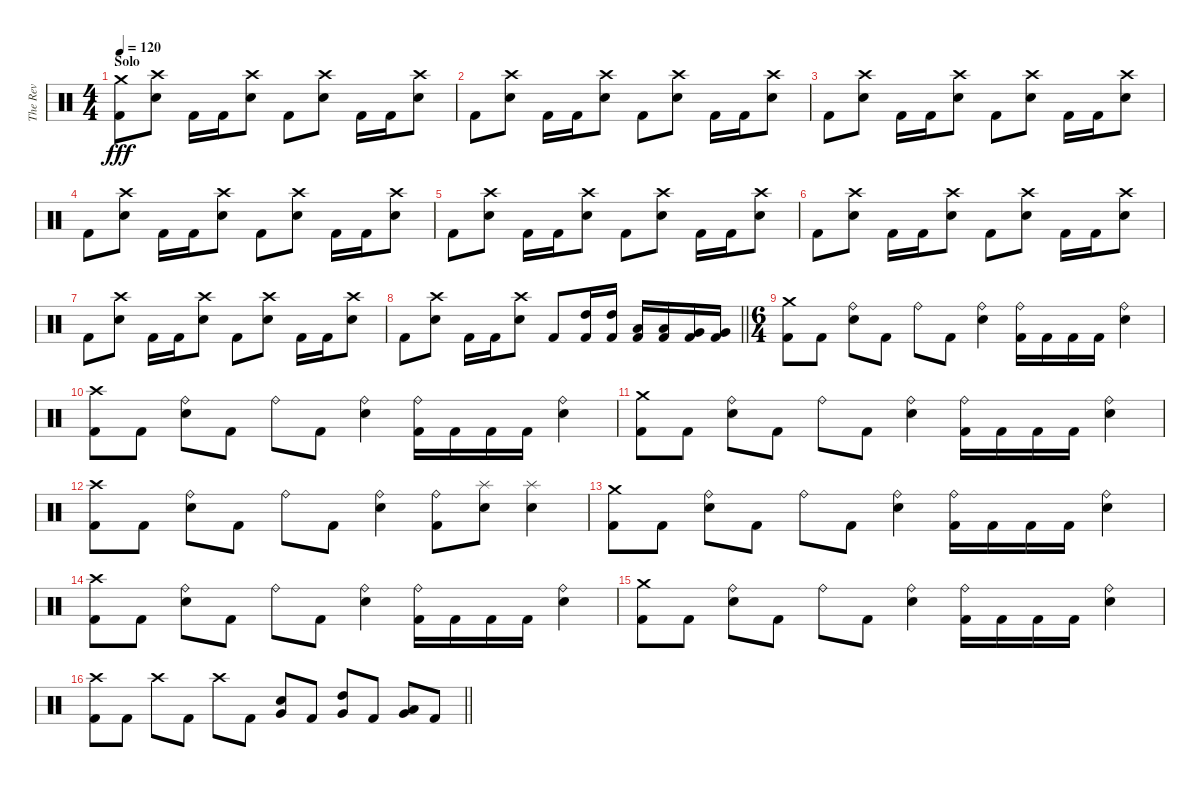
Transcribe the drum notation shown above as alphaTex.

\track ("The Rev" "The Rev") {instrument percussion}
\staff {score}
\articulation defaults
\ts (4 4)
\section ("" "Solo")
\tempo 120
\clef neutral
\ks c
("Crash medium (hit)" "Kick (hit) 2").8{dy fff} ("Crash high (hit)" "Snare (hit) 2").8 "Kick (hit) 2".16 "Kick (hit) 2".16 ("Crash high (hit)" "Snare (hit) 2").8 "Kick (hit) 2".8 ("Crash high (hit)" "Snare (hit) 2").8 "Kick (hit) 2".16 "Kick (hit) 2".16 ("Crash high (hit)" "Snare (hit) 2").8 |
"Kick (hit) 2".8 ("Crash high (hit)" "Snare (hit) 2").8 "Kick (hit) 2".16 "Kick (hit) 2".16 ("Crash high (hit)" "Snare (hit) 2").8 "Kick (hit) 2".8 ("Crash high (hit)" "Snare (hit) 2").8 "Kick (hit) 2".16 "Kick (hit) 2".16 ("Crash high (hit)" "Snare (hit) 2").8 |
"Kick (hit) 2".8 ("Crash high (hit)" "Snare (hit) 2").8 "Kick (hit) 2".16 "Kick (hit) 2".16 ("Crash high (hit)" "Snare (hit) 2").8 "Kick (hit) 2".8 ("Crash high (hit)" "Snare (hit) 2").8 "Kick (hit) 2".16 "Kick (hit) 2".16 ("Crash high (hit)" "Snare (hit) 2").8 |
"Kick (hit) 2".8 ("Crash high (hit)" "Snare (hit) 2").8 "Kick (hit) 2".16 "Kick (hit) 2".16 ("Crash high (hit)" "Snare (hit) 2").8 "Kick (hit) 2".8 ("Crash high (hit)" "Snare (hit) 2").8 "Kick (hit) 2".16 "Kick (hit) 2".16 ("Crash high (hit)" "Snare (hit) 2").8 |
"Kick (hit) 2".8 ("Crash high (hit)" "Snare (hit) 2").8 "Kick (hit) 2".16 "Kick (hit) 2".16 ("Crash high (hit)" "Snare (hit) 2").8 "Kick (hit) 2".8 ("Crash high (hit)" "Snare (hit) 2").8 "Kick (hit) 2".16 "Kick (hit) 2".16 ("Crash high (hit)" "Snare (hit) 2").8 |
"Kick (hit) 2".8 ("Crash high (hit)" "Snare (hit) 2").8 "Kick (hit) 2".16 "Kick (hit) 2".16 ("Crash high (hit)" "Snare (hit) 2").8 "Kick (hit) 2".8 ("Crash high (hit)" "Snare (hit) 2").8 "Kick (hit) 2".16 "Kick (hit) 2".16 ("Crash high (hit)" "Snare (hit) 2").8 |
"Kick (hit) 2".8 ("Crash high (hit)" "Snare (hit) 2").8 "Kick (hit) 2".16 "Kick (hit) 2".16 ("Crash high (hit)" "Snare (hit) 2").8 "Kick (hit) 2".8 ("Crash high (hit)" "Snare (hit) 2").8 "Kick (hit) 2".16 "Kick (hit) 2".16 ("Crash high (hit)" "Snare (hit) 2").8 |
\barLineRight lightlight "Kick (hit) 2".8
("Crash high (hit)" "Snare (hit) 2").8 "Kick (hit) 2".16 "Kick (hit) 2".16 ("Crash high (hit)" "Snare (hit) 2").8 "Kick (hit) 2".8 ("High Tom (hit)" "Kick (hit) 2").16 ("High Tom (hit)" "Kick (hit) 2").16 ("Low Tom (hit)" "Kick (hit) 2").16 ("Low Tom (hit)" "Kick (hit) 2").16 ("Very Low Tom (hit)" "Kick (hit) 2").16 ("Very Low Tom (hit)" "Kick (hit) 2").16 |
\ts (6 4)
("Crash medium (hit)" "Kick (hit) 2").8 "Kick (hit) 2".8 ("Ride (bell)" "Snare (hit) 2").8 "Kick (hit) 2".8 "Ride (bell)".8 "Kick (hit) 2".8 ("Ride (bell)" "Snare (hit) 2").4 ("Ride (bell)" "Kick (hit) 2").16 "Kick (hit) 2".16 "Kick (hit) 2".16 "Kick (hit) 2".16 ("Ride (bell)" "Snare (hit) 2").4 |
("Crash high (hit)" "Kick (hit) 2").8 "Kick (hit) 2".8 ("Ride (bell)" "Snare (hit) 2").8 "Kick (hit) 2".8 "Ride (bell)".8 "Kick (hit) 2".8 ("Ride (bell)" "Snare (hit) 2").4 ("Ride (bell)" "Kick (hit) 2").16 "Kick (hit) 2".16 "Kick (hit) 2".16 "Kick (hit) 2".16 ("Ride (bell)" "Snare (hit) 2").4 |
("Crash medium (hit)" "Kick (hit) 2").8 "Kick (hit) 2".8 ("Ride (bell)" "Snare (hit) 2").8 "Kick (hit) 2".8 "Ride (bell)".8 "Kick (hit) 2".8 ("Ride (bell)" "Snare (hit) 2").4 ("Ride (bell)" "Kick (hit) 2").16 "Kick (hit) 2".16 "Kick (hit) 2".16 "Kick (hit) 2".16 ("Ride (bell)" "Snare (hit) 2").4 |
("Crash high (hit)" "Kick (hit) 2").8 "Kick (hit) 2".8 ("Ride (bell)" "Snare (hit) 2").8 "Kick (hit) 2".8 "Ride (bell)".8 "Kick (hit) 2".8 ("Ride (bell)" "Snare (hit) 2").4 ("Ride (bell)" "Kick (hit) 2").8 ("Splash (hit)" "Snare (hit) 2").8 ("Splash (hit)" "Snare (hit) 2").4 |
("Crash medium (hit)" "Kick (hit) 2").8 "Kick (hit) 2".8 ("Ride (bell)" "Snare (hit) 2").8 "Kick (hit) 2".8 "Ride (bell)".8 "Kick (hit) 2".8 ("Ride (bell)" "Snare (hit) 2").4 ("Ride (bell)" "Kick (hit) 2").16 "Kick (hit) 2".16 "Kick (hit) 2".16 "Kick (hit) 2".16 ("Ride (bell)" "Snare (hit) 2").4 |
("Crash high (hit)" "Kick (hit) 2").8 "Kick (hit) 2".8 ("Ride (bell)" "Snare (hit) 2").8 "Kick (hit) 2".8 "Ride (bell)".8 "Kick (hit) 2".8 ("Ride (bell)" "Snare (hit) 2").4 ("Ride (bell)" "Kick (hit) 2").16 "Kick (hit) 2".16 "Kick (hit) 2".16 "Kick (hit) 2".16 ("Ride (bell)" "Snare (hit) 2").4 |
("Crash medium (hit)" "Kick (hit) 2").8 "Kick (hit) 2".8 ("Ride (bell)" "Snare (hit) 2").8 "Kick (hit) 2".8 "Ride (bell)".8 "Kick (hit) 2".8 ("Ride (bell)" "Snare (hit) 2").4 ("Ride (bell)" "Kick (hit) 2").16 "Kick (hit) 2".16 "Kick (hit) 2".16 "Kick (hit) 2".16 ("Ride (bell)" "Snare (hit) 2").4 |
\barLineRight lightlight
("Crash high (hit)" "Kick (hit) 2").8 "Kick (hit) 2".8 "Crash high (hit)".8 "Kick (hit) 2".8 "Crash high (hit)".8 "Kick (hit) 2".8 ("Snare (hit) 2" "Very Low Tom (hit)").8 "Kick (hit) 2".8 ("High Tom (hit)" "Very Low Tom (hit)").8 "Kick (hit) 2".8 ("Low Tom (hit)" "Very Low Tom (hit)").8 "Kick (hit) 2".8
